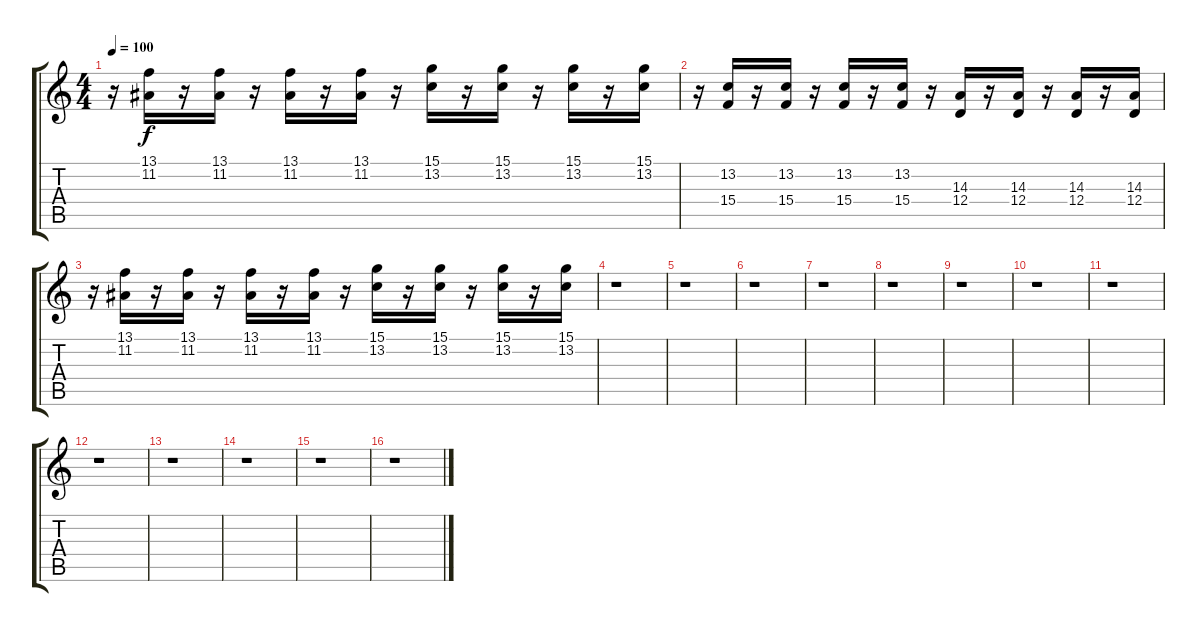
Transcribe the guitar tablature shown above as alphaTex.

\track "" {instrument drawbarorgan}
\staff {score tabs}
\tuning (E4 B3 G3 D3 A2 E2) {hide}
\ts (4 4)
\tempo 100
\clef g2
\ks c
r.16{dy f} (13.1 11.2).16 r.16 (13.1 11.2).16 r.16 (13.1 11.2).16 r.16 (13.1 11.2).16 r.16 (15.1 13.2).16 r.16 (15.1 13.2).16 r.16 (15.1 13.2).16 r.16 (15.1 13.2).16 |
r.16 (13.2 15.4).16 r.16 (13.2 15.4).16 r.16 (13.2 15.4).16 r.16 (13.2 15.4).16 r.16 (14.3 12.4).16 r.16 (14.3 12.4).16 r.16 (14.3 12.4).16 r.16 (14.3 12.4).16 |
r.16 (13.1 11.2).16 r.16 (13.1 11.2).16 r.16 (13.1 11.2).16 r.16 (13.1 11.2).16 r.16 (15.1 13.2).16 r.16 (15.1 13.2).16 r.16 (15.1 13.2).16 r.16 (15.1 13.2).16 |
r.1 |
r.1 |
r.1 |
r.1 |
r.1 |
r.1 |
r.1 |
r.1 |
r.1 |
r.1 |
r.1 |
r.1 |
r.1
